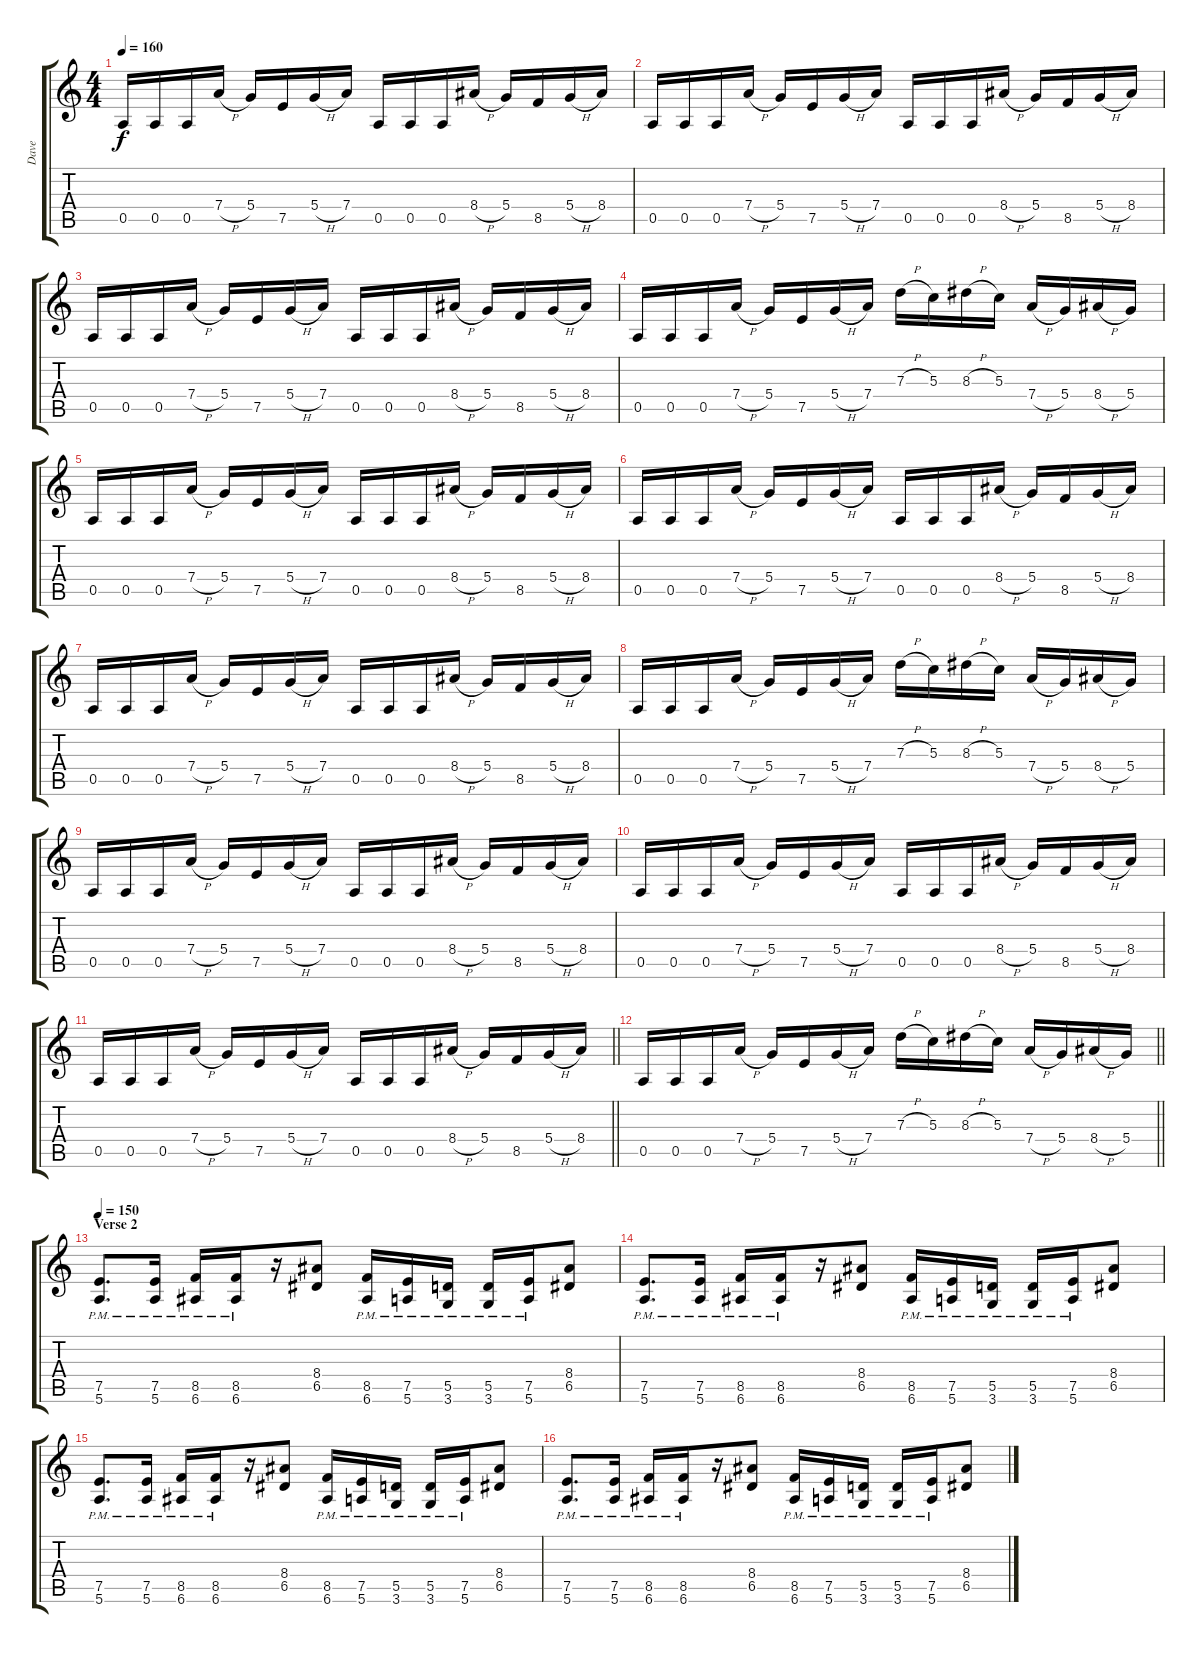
\track ("Dave" "Dave") {instrument distortionguitar}
\staff {score tabs}
\tuning (E4 B3 G3 D3 A2 E2) {hide}
\ts (4 4)
\tempo 160
\clef g2
\ks c
0.5.16{dy f} 0.5.16 0.5.16 7.4{h}.16 5.4.16 7.5.16 5.4{h}.16 7.4.16 0.5.16 0.5.16 0.5.16 8.4{h}.16 5.4.16 8.5.16 5.4{h}.16 8.4.16 |
0.5.16 0.5.16 0.5.16 7.4{h}.16 5.4.16 7.5.16 5.4{h}.16 7.4.16 0.5.16 0.5.16 0.5.16 8.4{h}.16 5.4.16 8.5.16 5.4{h}.16 8.4.16 |
0.5.16 0.5.16 0.5.16 7.4{h}.16 5.4.16 7.5.16 5.4{h}.16 7.4.16 0.5.16 0.5.16 0.5.16 8.4{h}.16 5.4.16 8.5.16 5.4{h}.16 8.4.16 |
0.5.16 0.5.16 0.5.16 7.4{h}.16 5.4.16 7.5.16 5.4{h}.16 7.4.16 7.3{h}.16 5.3.16 8.3{h}.16 5.3.16 7.4{h}.16 5.4.16 8.4{h}.16 5.4.16 |
0.5.16 0.5.16 0.5.16 7.4{h}.16 5.4.16 7.5.16 5.4{h}.16 7.4.16 0.5.16 0.5.16 0.5.16 8.4{h}.16 5.4.16 8.5.16 5.4{h}.16 8.4.16 |
0.5.16 0.5.16 0.5.16 7.4{h}.16 5.4.16 7.5.16 5.4{h}.16 7.4.16 0.5.16 0.5.16 0.5.16 8.4{h}.16 5.4.16 8.5.16 5.4{h}.16 8.4.16 |
0.5.16 0.5.16 0.5.16 7.4{h}.16 5.4.16 7.5.16 5.4{h}.16 7.4.16 0.5.16 0.5.16 0.5.16 8.4{h}.16 5.4.16 8.5.16 5.4{h}.16 8.4.16 |
0.5.16 0.5.16 0.5.16 7.4{h}.16 5.4.16 7.5.16 5.4{h}.16 7.4.16 7.3{h}.16 5.3.16 8.3{h}.16 5.3.16 7.4{h}.16 5.4.16 8.4{h}.16 5.4.16 |
0.5.16 0.5.16 0.5.16 7.4{h}.16 5.4.16 7.5.16 5.4{h}.16 7.4.16 0.5.16 0.5.16 0.5.16 8.4{h}.16 5.4.16 8.5.16 5.4{h}.16 8.4.16 |
0.5.16 0.5.16 0.5.16 7.4{h}.16 5.4.16 7.5.16 5.4{h}.16 7.4.16 0.5.16 0.5.16 0.5.16 8.4{h}.16 5.4.16 8.5.16 5.4{h}.16 8.4.16 |
\barLineRight lightlight
0.5.16 0.5.16 0.5.16 7.4{h}.16 5.4.16 7.5.16 5.4{h}.16 7.4.16 0.5.16 0.5.16 0.5.16 8.4{h}.16 5.4.16 8.5.16 5.4{h}.16 8.4.16 |
\barLineRight lightlight
0.5.16 0.5.16 0.5.16 7.4{h}.16 5.4.16 7.5.16 5.4{h}.16 7.4.16 7.3{h}.16 5.3.16 8.3{h}.16 5.3.16 7.4{h}.16 5.4.16 8.4{h}.16 5.4.16 |
\section ("" "Verse 2")
\tempo 150
(7.5{pm} 5.6{pm}).8{d} (7.5{pm} 5.6{pm}).16 (8.5{pm} 6.6{pm}).16 (8.5{pm} 6.6{pm}).16 r.16 (8.4 6.5).8 (8.5{pm} 6.6{pm}).16 (7.5{pm} 5.6{pm}).16 (5.5{pm} 3.6{pm}).16 (5.5{pm} 3.6{pm}).16 (7.5{pm} 5.6{pm}).16 (8.4 6.5).8 |
(7.5{pm} 5.6{pm}).8{d} (7.5{pm} 5.6{pm}).16 (8.5{pm} 6.6{pm}).16 (8.5{pm} 6.6{pm}).16 r.16 (8.4 6.5).8 (8.5{pm} 6.6{pm}).16 (7.5{pm} 5.6{pm}).16 (5.5{pm} 3.6{pm}).16 (5.5{pm} 3.6{pm}).16 (7.5{pm} 5.6{pm}).16 (8.4 6.5).8 |
(7.5{pm} 5.6{pm}).8{d} (7.5{pm} 5.6{pm}).16 (8.5{pm} 6.6{pm}).16 (8.5{pm} 6.6{pm}).16 r.16 (8.4 6.5).8 (8.5{pm} 6.6{pm}).16 (7.5{pm} 5.6{pm}).16 (5.5{pm} 3.6{pm}).16 (5.5{pm} 3.6{pm}).16 (7.5{pm} 5.6{pm}).16 (8.4 6.5).8 |
(7.5{pm} 5.6{pm}).8{d} (7.5{pm} 5.6{pm}).16 (8.5{pm} 6.6{pm}).16 (8.5{pm} 6.6{pm}).16 r.16 (8.4 6.5).8 (8.5{pm} 6.6{pm}).16 (7.5{pm} 5.6{pm}).16 (5.5{pm} 3.6{pm}).16 (5.5{pm} 3.6{pm}).16 (7.5{pm} 5.6{pm}).16 (8.4 6.5).8
